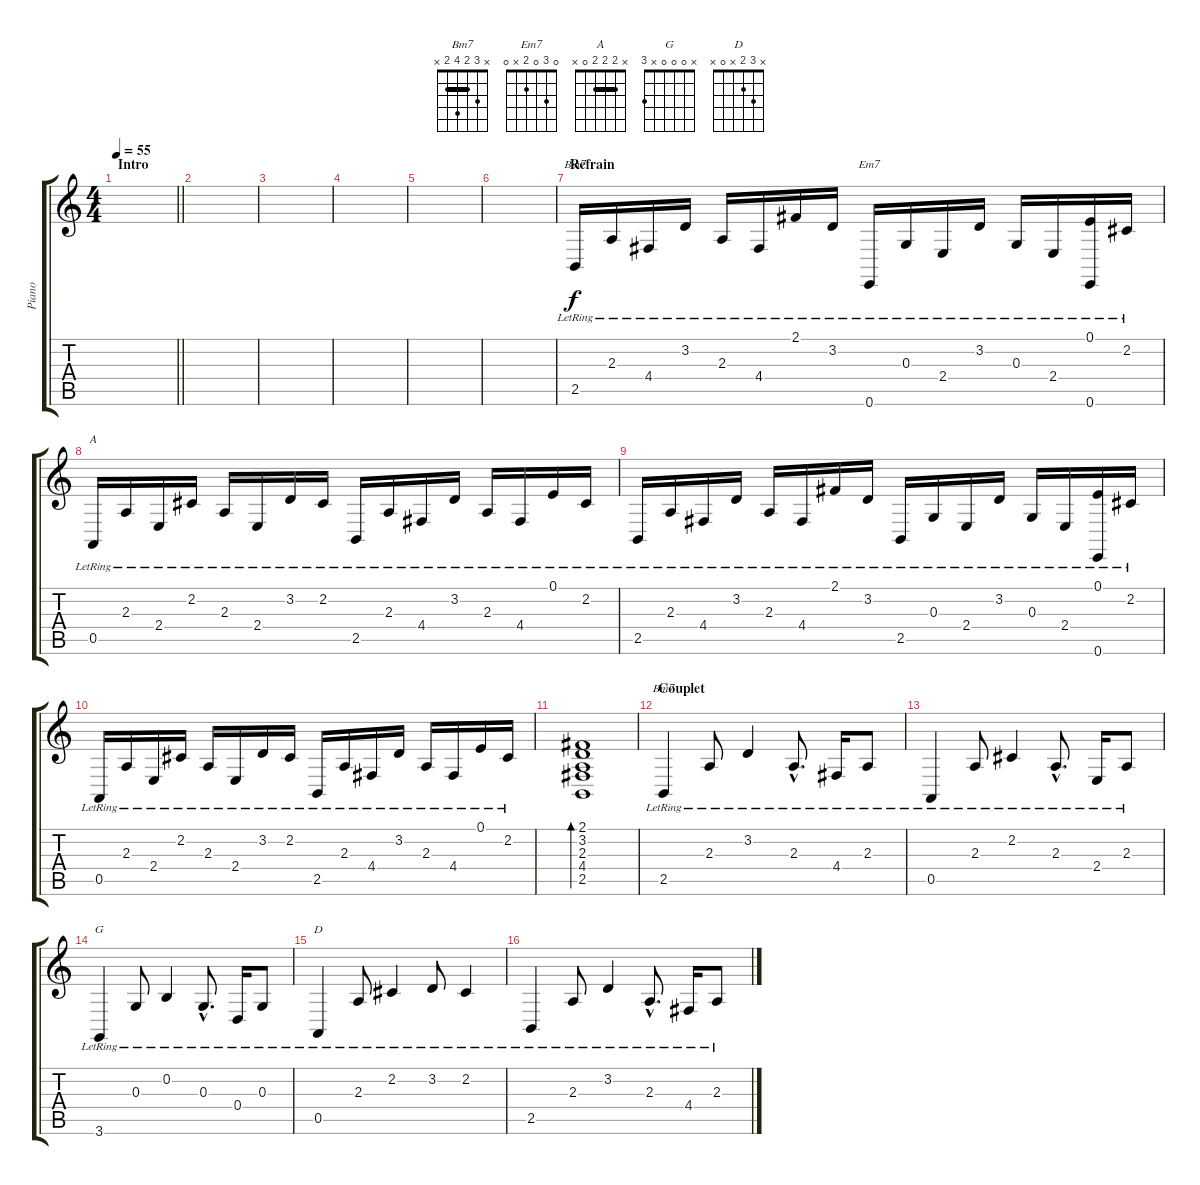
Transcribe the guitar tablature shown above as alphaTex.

\track ("Piano" "Piano") {instrument brightacousticpiano}
\staff {score tabs}
\tuning (E4 B3 G3 D3 A2 E2) {hide}
\chord ("Bm7" 2 3 2 4 2 x) {barre 2}
\chord ("Em7" 0 3 0 2 x 0)
\chord ("A" x 2 2 2 0 x) {barre 2}
\chord ("Bm7" x 3 2 4 2 x) {barre 2}
\chord ("G" x 0 0 0 x 3)
\chord ("D" x 3 2 x 0 x)
\ts (4 4)
\section ("" "Intro")
\tempo 55
\clef g2
\barLineRight lightlight
\ks c
|
|
|
|
|
|
\section ("" "Refrain")
2.5{lr}.16{ch "Bm7"} 2.3{lr}.16 4.4{lr}.16 3.2{lr}.16 2.3{lr}.16 4.4{lr}.16 2.1{lr}.16 3.2{lr}.16 0.6{lr}.16{ch "Em7"} 0.3{lr}.16 2.4{lr}.16 3.2{lr}.16 0.3{lr}.16 2.4{lr}.16 (0.1{lr} 0.6{lr}).16 2.2{lr}.16 |
0.5{lr}.16{ch "A"} 2.3{lr}.16 2.4{lr}.16 2.2{lr}.16 2.3{lr}.16 2.4{lr}.16 3.2{lr}.16 2.2{lr}.16 2.5{lr}.16 2.3{lr}.16 4.4{lr}.16 3.2{lr}.16 2.3{lr}.16 4.4{lr}.16 0.1{lr}.16 2.2{lr}.16 |
2.5{lr}.16 2.3{lr}.16 4.4{lr}.16 3.2{lr}.16 2.3{lr}.16 4.4{lr}.16 2.1{lr}.16 3.2{lr}.16 2.5{lr}.16 0.3{lr}.16 2.4{lr}.16 3.2{lr}.16 0.3{lr}.16 2.4{lr}.16 (0.1{lr} 0.6{lr}).16 2.2{lr}.16 |
0.5{lr}.16 2.3{lr}.16 2.4{lr}.16 2.2{lr}.16 2.3{lr}.16 2.4{lr}.16 3.2{lr}.16 2.2{lr}.16 2.5{lr}.16 2.3{lr}.16 4.4{lr}.16 3.2{lr}.16 2.3{lr}.16 4.4{lr}.16 0.1{lr}.16 2.2{lr}.16 |
(2.1 3.2 2.3 4.4 2.5).1{bd 240} |
\section ("" "Couplet")
2.5{lr}.4{ch "Bm7"} 2.3{lr}.8 3.2{lr}.4 2.3{hac lr}.8{d} 4.4{lr}.16 2.3{lr}.8 |
0.5{lr}.4 2.3{lr}.8 2.2{lr}.4 2.3{hac lr}.8{d} 2.4{lr}.16 2.3{lr}.8 |
3.6{lr}.4{ch "G"} 0.3{lr}.8 0.2{lr}.4 0.3{hac lr}.8{d} 0.4{lr}.16 0.3{lr}.8 |
0.5{lr}.4{ch "D"} 2.3{lr}.8 2.2{lr}.4 3.2{lr}.8 2.2{lr}.4 |
2.5{lr}.4 2.3{lr}.8 3.2{lr}.4 2.3{hac lr}.8{d} 4.4{lr}.16 2.3{lr}.8
